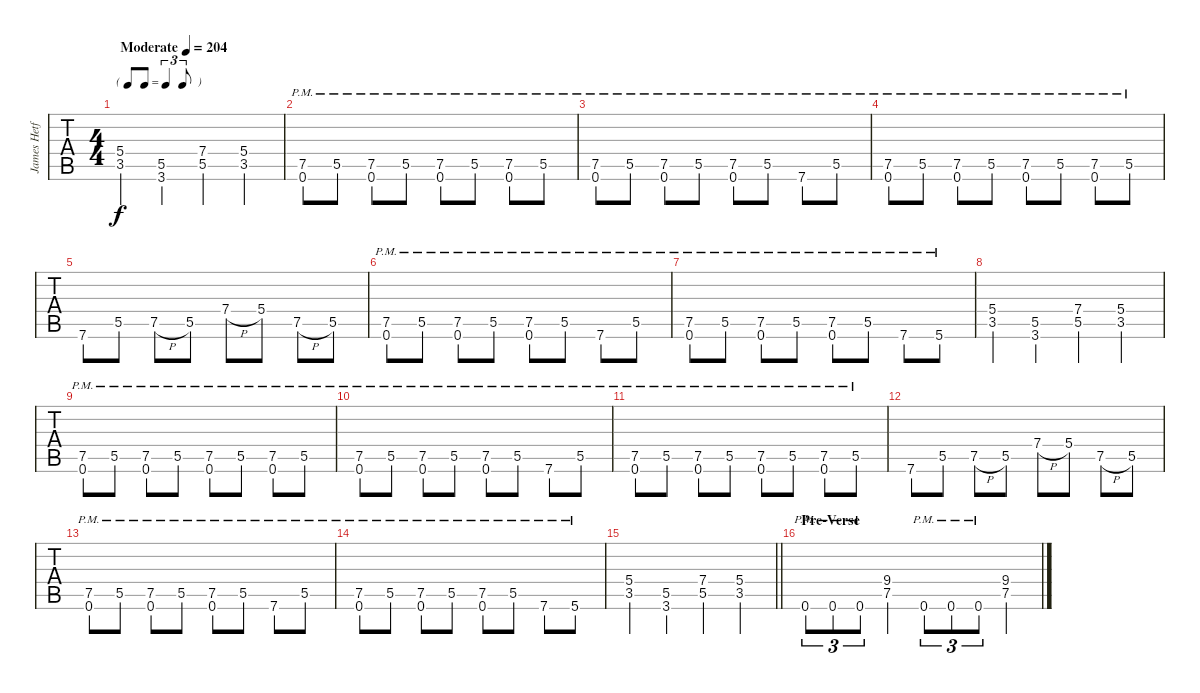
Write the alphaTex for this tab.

\track ("James Hetfield " "James Hetf") {instrument distortionguitar}
\staff {tabs}
\tuning (E4 B3 G3 D3 A2 E2) {hide}
\ts (4 4)
\tf triplet8th
\tempo (204 "Moderate")
\clef g2
\ks c
(5.4 3.5).4{dy f instrument distortionguitar} (5.5 3.6).4 (7.4 5.5).4 (5.4 3.5).4 |
(7.5{pm} 0.6{pm}).8 5.5{pm}.8 (7.5{pm} 0.6{pm}).8 5.5{pm}.8 (7.5{pm} 0.6{pm}).8 5.5{pm}.8 (7.5{pm} 0.6{pm}).8 5.5{pm}.8 |
(7.5{pm} 0.6{pm}).8 5.5{pm}.8 (7.5{pm} 0.6{pm}).8 5.5{pm}.8 (7.5{pm} 0.6{pm}).8 5.5{pm}.8 7.6{pm}.8 5.5{pm}.8 |
(7.5{pm} 0.6{pm}).8 5.5{pm}.8 (7.5{pm} 0.6{pm}).8 5.5{pm}.8 (7.5{pm} 0.6{pm}).8 5.5{pm}.8 (7.5{pm} 0.6{pm}).8 5.5{pm}.8 |
7.6.8 5.5.8 7.5{h}.8 5.5.8 7.4{h}.8 5.4.8 7.5{h}.8 5.5.8 |
(7.5{pm} 0.6{pm}).8 5.5{pm}.8 (7.5{pm} 0.6{pm}).8 5.5{pm}.8 (7.5{pm} 0.6{pm}).8 5.5{pm}.8 7.6{pm}.8 5.5{pm}.8 |
(7.5{pm} 0.6{pm}).8 5.5{pm}.8 (7.5{pm} 0.6{pm}).8 5.5{pm}.8 (7.5{pm} 0.6{pm}).8 5.5{pm}.8 7.6{pm}.8 5.6{pm}.8 |
(5.4 3.5).4 (5.5 3.6).4 (7.4 5.5).4 (5.4 3.5).4 |
(7.5{pm} 0.6{pm}).8 5.5{pm}.8 (7.5{pm} 0.6{pm}).8 5.5{pm}.8 (7.5{pm} 0.6{pm}).8 5.5{pm}.8 (7.5{pm} 0.6{pm}).8 5.5{pm}.8 |
(7.5{pm} 0.6{pm}).8 5.5{pm}.8 (7.5{pm} 0.6{pm}).8 5.5{pm}.8 (7.5{pm} 0.6{pm}).8 5.5{pm}.8 7.6{pm}.8 5.5{pm}.8 |
(7.5{pm} 0.6{pm}).8 5.5{pm}.8 (7.5{pm} 0.6{pm}).8 5.5{pm}.8 (7.5{pm} 0.6{pm}).8 5.5{pm}.8 (7.5{pm} 0.6{pm}).8 5.5{pm}.8 |
7.6.8 5.5.8 7.5{h}.8 5.5.8 7.4{h}.8 5.4.8 7.5{h}.8 5.5.8 |
(7.5{pm} 0.6{pm}).8 5.5{pm}.8 (7.5{pm} 0.6{pm}).8 5.5{pm}.8 (7.5{pm} 0.6{pm}).8 5.5{pm}.8 7.6{pm}.8 5.5{pm}.8 |
(7.5{pm} 0.6{pm}).8 5.5{pm}.8 (7.5{pm} 0.6{pm}).8 5.5{pm}.8 (7.5{pm} 0.6{pm}).8 5.5{pm}.8 7.6{pm}.8 5.6{pm}.8 |
\barLineRight lightlight
(5.4 3.5).4 (5.5 3.6).4 (7.4 5.5).4 (5.4 3.5).4 |
\section ("" "Pre-Verse")
0.6{pm}.8{tu (3 2)} 0.6{pm}.8{tu (3 2)} 0.6{pm}.8{tu (3 2)} (9.4 7.5).4 0.6{pm}.8{tu (3 2)} 0.6{pm}.8{tu (3 2)} 0.6{pm}.8{tu (3 2)} (9.4 7.5).4
